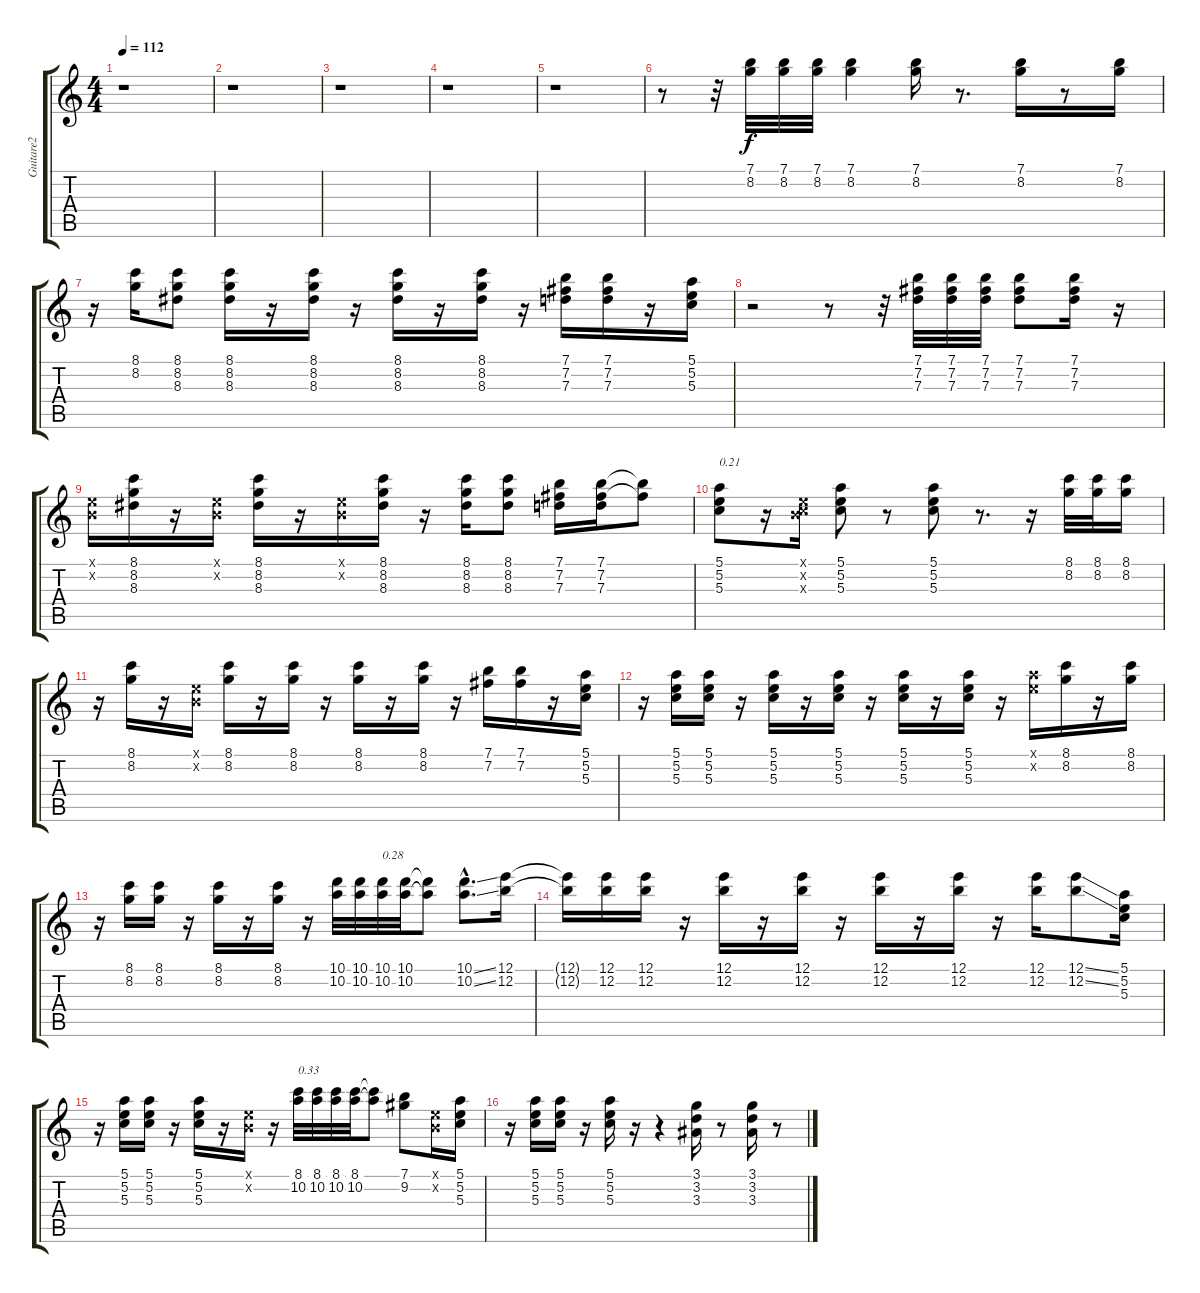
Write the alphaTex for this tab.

\track ("Guitare2" "Guitare2") {instrument electricguitarclean}
\staff {score tabs}
\tuning (E4 B3 G3 D3 A2 E2) {hide}
\ts (4 4)
\tempo 112
\clef g2
\ks c
r.1{dy f instrument electricguitarclean} |
r.1 |
r.1 |
r.1 |
r.1 |
r.8 r.32 (7.1 8.2).32 (7.1 8.2).32 (7.1 8.2).32 (7.1 8.2).4 (7.1 8.2).16 r.8{d} (7.1 8.2).16 r.8 (7.1 8.2).16 |
r.16 (8.1 8.2).16 (8.1 8.2 8.3).8 (8.1 8.2 8.3).16 r.16 (8.1 8.2 8.3).16 r.16 (8.1 8.2 8.3).16 r.16 (8.1 8.2 8.3).16 r.16 (7.1 7.2 7.3).16 (7.1 7.2 7.3).16 r.16 (5.1 5.2 5.3).16 |
r.2 r.8 r.32 (7.1 7.2 7.3).32 (7.1 7.2 7.3).32 (7.1 7.2 7.3).32 (7.1 7.2 7.3).8 (7.1 7.2 7.3).16 r.16 |
(0.1{x} 0.2{x}).16 (8.1 8.2 8.3).16 r.16 (0.1{x} 0.2{x}).16 (8.1 8.2 8.3).16 r.16 (0.1{x} 0.2{x}).16 (8.1 8.2 8.3).16 r.16 (8.1 8.2 8.3).16 (8.1 8.2 8.3).8 (7.1 7.2 7.3).16 (7.1 7.2 7.3).16 (7.1{t} 7.2{t}).8 |
(5.1 5.2 5.3).8{txt "0.21"} r.16 (0.1{x} 0.2{x} 5.3{x}).16 (5.1 5.2 5.3).8 r.8 (5.1 5.2 5.3).8 r.8{d} r.16 (8.1 8.2).32 (8.1 8.2).32 (8.1 8.2).16 |
r.16 (8.1 8.2).16 r.16 (0.1{x} 0.2{x}).16 (8.1 8.2).16 r.16 (8.1 8.2).16 r.16 (8.1 8.2).16 r.16 (8.1 8.2).16 r.16 (7.1 7.2).16 (7.1 7.2).16 r.16 (5.1 5.2 5.3).16 |
r.16 (5.1 5.2 5.3).16 (5.1 5.2 5.3).16 r.16 (5.1 5.2 5.3).16 r.16 (5.1 5.2 5.3).16 r.16 (5.1 5.2 5.3).16 r.16 (5.1 5.2 5.3).16 r.16 (0.1{x} 10.2{x}).16 (8.1 8.2).16 r.16 (8.1 8.2).16 |
r.16 (8.1 8.2).16 (8.1 8.2).16 r.16 (8.1 8.2).16 r.16 (8.1 8.2).16 r.16 (10.1 10.2).32 (10.1 10.2).32 (10.1 10.2).32{txt "0.28"} (10.1 10.2).32 (10.1{t} 10.2{t}).8 (10.1{ss hac} 10.2{ss hac}).8{d} (12.1 12.2).16 |
(12.1{t} 12.2{t}).16 (12.1 12.2).16 (12.1 12.2).16 r.16 (12.1 12.2).16 r.16 (12.1 12.2).16 r.16 (12.1 12.2).16 r.16 (12.1 12.2).16 r.16 (12.1 12.2).16 (12.1{ss} 12.2{ss}).8 (5.1 5.2 5.3).16 |
r.16 (5.1 5.2 5.3).16 (5.1 5.2 5.3).16 r.16 (5.1 5.2 5.3).16 r.16 (0.1{x} 0.2{x}).16 r.16 (8.1 10.2).32{txt "0.33"} (8.1 10.2).32 (8.1 10.2).32 (8.1 10.2).32 (8.1{t} 10.2{t}).8 (7.1 9.2).8 (0.1{x} 0.2{x}).16 (5.1 5.2 5.3).16 |
r.16 (5.1 5.2 5.3).16 (5.1 5.2 5.3).16 r.16 (5.1 5.2 5.3).16 r.16 r.4 (3.1 3.2 3.3).16 r.8 (3.1 3.2 3.3).16 r.8
